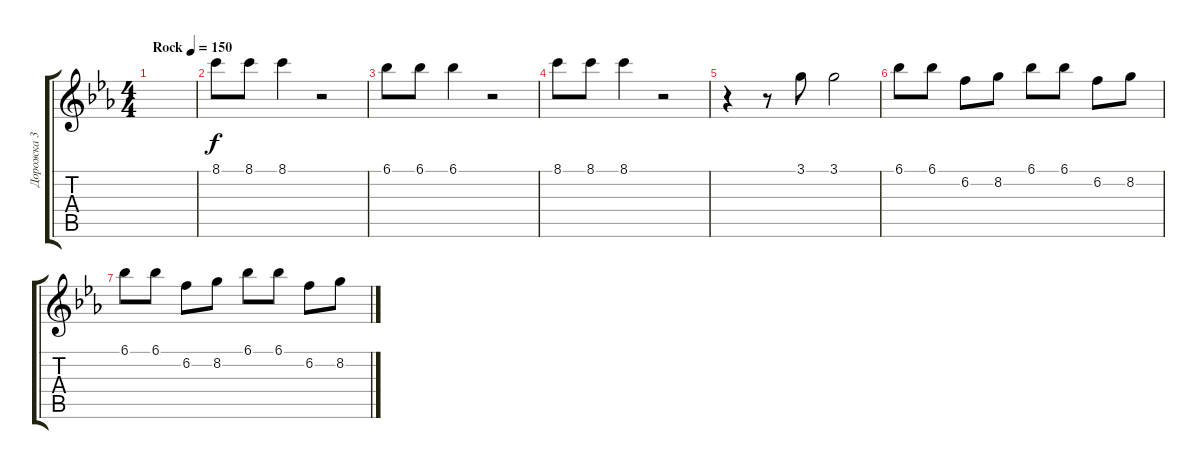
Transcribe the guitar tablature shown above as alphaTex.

\track ("Дорожка 3" "Дорожка 3") {instrument acousticguitarsteel}
\staff {score tabs}
\tuning (E4 B3 G3 D3 A2 E2) {hide}
\ts (4 4)
\tempo (150 "Rock")
\clef g2
\ks cminor
|
8.1.8 8.1.8 8.1.4 r.2 |
6.1.8 6.1.8 6.1.4 r.2 |
8.1.8 8.1.8 8.1.4 r.2 |
r.4 r.8 3.1.8 3.1.2 |
6.1.8 6.1.8 6.2.8 8.2.8 6.1.8 6.1.8 6.2.8 8.2.8 |
6.1.8 6.1.8 6.2.8 8.2.8 6.1.8 6.1.8 6.2.8 8.2.8
